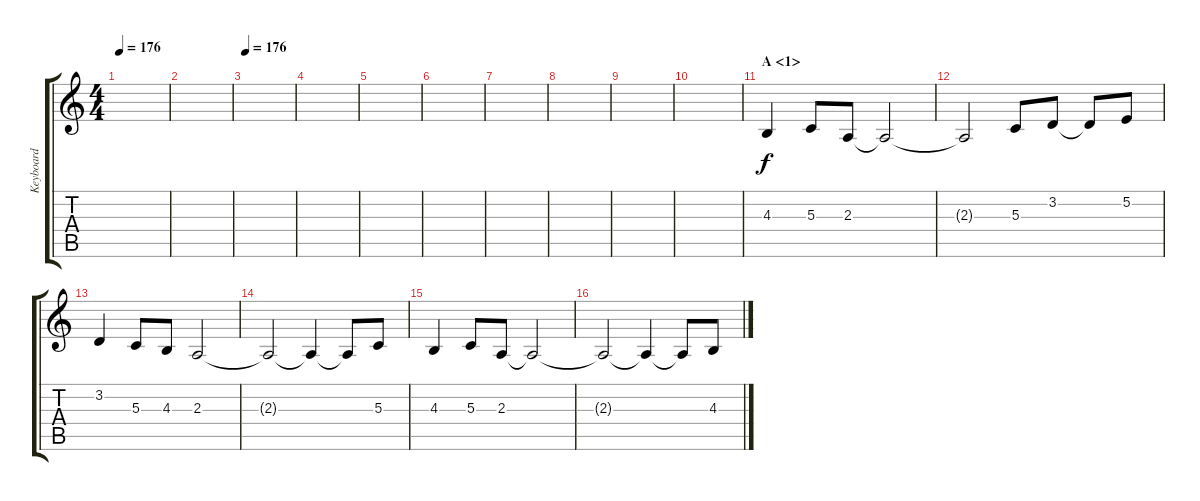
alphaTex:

\track ("Keyboard" "Keyboard") {instrument accordion}
\staff {score tabs}
\tuning (E4 B3 G3 D3 A2 E2) {hide}
\ts (4 4)
\tempo 176
\clef g2
\ks c
|
|
\section ("" "")
\tempo 176
|
|
|
|
\section ("" "")
|
|
|
|
\section ("" "A <1>")
4.3.4 5.3.8 2.3.8 2.3{t}.2 |
2.3{t}.2 5.3.8 3.2.8 3.2{t}.8 5.2.8 |
3.2.4 5.3.8 4.3.8 2.3.2 |
2.3{t}.2 2.3{t}.4 2.3{t}.8 5.3.8 |
4.3.4 5.3.8 2.3.8 2.3{t}.2 |
2.3{t}.2 2.3{t}.4 2.3{t}.8 4.3.8
